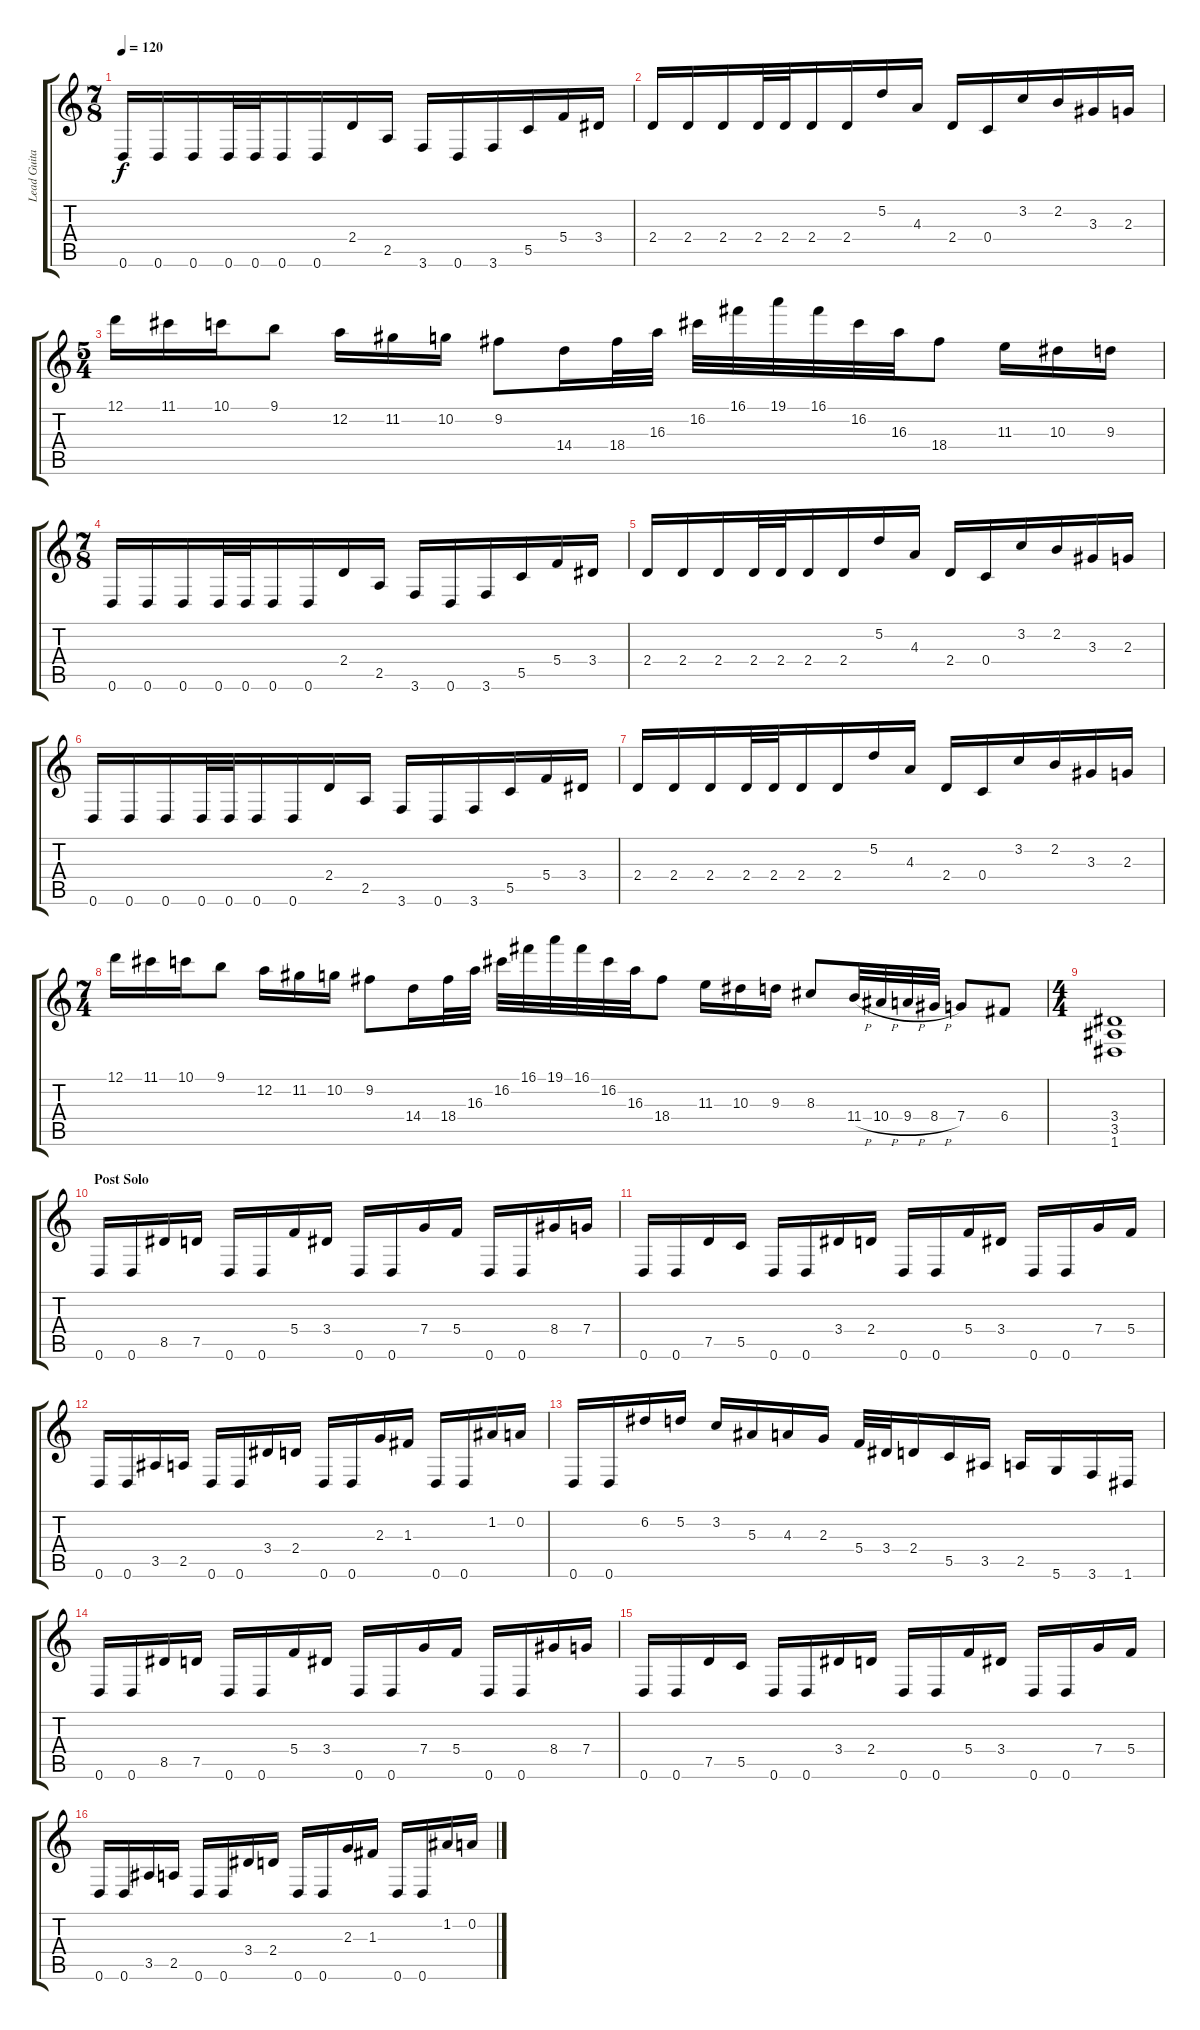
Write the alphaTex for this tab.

\track ("Lead Guitar" "Lead Guita") {instrument overdrivenguitar}
\staff {score tabs}
\tuning (D4 A3 F3 C3 G2 D2) {hide}
\ts (7 8)
\tempo 120
\clef g2
\ks c
0.6.16{dy f} 0.6.16 0.6.16 0.6.32 0.6.32 0.6.16 0.6.16 2.4.16 2.5.16 3.6.16 0.6.16 3.6.16 5.5.16 5.4.16 3.4.16 |
2.4.16 2.4.16 2.4.16 2.4.32 2.4.32 2.4.16 2.4.16 5.2.16 4.3.16 2.4.16 0.4.16 3.2.16 2.2.16 3.3.16 2.3.16 |
\ts (5 4)
12.1.16 11.1.16 10.1.16 9.1.8 12.2.16 11.2.16 10.2.16 9.2.8 14.4.16 18.4.32 16.3.32 16.2.32 16.1.32 19.1.32 16.1.32 16.2.32 16.3.32 18.4.8 11.3.16 10.3.16 9.3.16 |
\ts (7 8)
0.6.16 0.6.16 0.6.16 0.6.32 0.6.32 0.6.16 0.6.16 2.4.16 2.5.16 3.6.16 0.6.16 3.6.16 5.5.16 5.4.16 3.4.16 |
2.4.16 2.4.16 2.4.16 2.4.32 2.4.32 2.4.16 2.4.16 5.2.16 4.3.16 2.4.16 0.4.16 3.2.16 2.2.16 3.3.16 2.3.16 |
0.6.16 0.6.16 0.6.16 0.6.32 0.6.32 0.6.16 0.6.16 2.4.16 2.5.16 3.6.16 0.6.16 3.6.16 5.5.16 5.4.16 3.4.16 |
2.4.16 2.4.16 2.4.16 2.4.32 2.4.32 2.4.16 2.4.16 5.2.16 4.3.16 2.4.16 0.4.16 3.2.16 2.2.16 3.3.16 2.3.16 |
\ts (7 4)
12.1.16 11.1.16 10.1.16 9.1.8 12.2.16 11.2.16 10.2.16 9.2.8 14.4.16 18.4.32 16.3.32 16.2.32 16.1.32 19.1.32 16.1.32 16.2.32 16.3.32 18.4.8 11.3.16 10.3.16 9.3.16 8.3.8 11.4{h}.32 10.4{h}.32 9.4{h}.32 8.4{h}.32 7.4.8 6.4.8 |
\ts (4 4)
(3.4 3.5 1.6).1 |
\section ("" "Post Solo")
0.6.16 0.6.16 8.5.16 7.5.16 0.6.16 0.6.16 5.4.16 3.4.16 0.6.16 0.6.16 7.4.16 5.4.16 0.6.16 0.6.16 8.4.16 7.4.16 |
0.6.16 0.6.16 7.5.16 5.5.16 0.6.16 0.6.16 3.4.16 2.4.16 0.6.16 0.6.16 5.4.16 3.4.16 0.6.16 0.6.16 7.4.16 5.4.16 |
0.6.16 0.6.16 3.5.16 2.5.16 0.6.16 0.6.16 3.4.16 2.4.16 0.6.16 0.6.16 2.3.16 1.3.16 0.6.16 0.6.16 1.2.16 0.2.16 |
0.6.16 0.6.16 6.2.16 5.2.16 3.2.16 5.3.16 4.3.16 2.3.16 5.4.32 3.4.32 2.4.16 5.5.16 3.5.16 2.5.16 5.6.16 3.6.16 1.6.16 |
0.6.16 0.6.16 8.5.16 7.5.16 0.6.16 0.6.16 5.4.16 3.4.16 0.6.16 0.6.16 7.4.16 5.4.16 0.6.16 0.6.16 8.4.16 7.4.16 |
0.6.16 0.6.16 7.5.16 5.5.16 0.6.16 0.6.16 3.4.16 2.4.16 0.6.16 0.6.16 5.4.16 3.4.16 0.6.16 0.6.16 7.4.16 5.4.16 |
0.6.16 0.6.16 3.5.16 2.5.16 0.6.16 0.6.16 3.4.16 2.4.16 0.6.16 0.6.16 2.3.16 1.3.16 0.6.16 0.6.16 1.2.16 0.2.16
